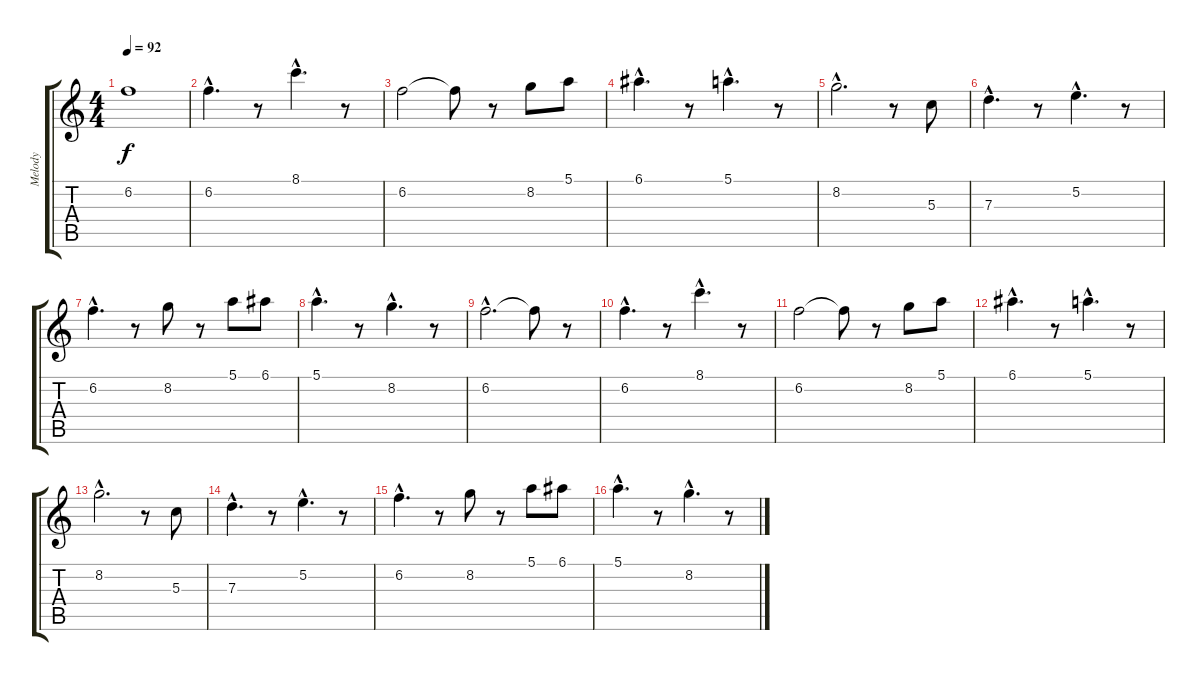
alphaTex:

\track ("Melody" "Melody") {instrument acousticguitarsteel}
\staff {score tabs}
\tuning (E4 B3 G3 D3 A2 E2) {hide}
\ts (4 4)
\tempo 92
\clef g2
\ks c
6.2.1{dy f} |
6.2{hac}.4{d} r.8 8.1{hac}.4{d} r.8 |
6.2.2 6.2{t}.8 r.8 8.2.8 5.1.8 |
6.1{hac}.4{d} r.8 5.1{hac}.4{d} r.8 |
8.2{hac}.2{d} r.8 5.3.8 |
7.3{hac}.4{d} r.8 5.2{hac}.4{d} r.8 |
6.2{hac}.4{d} r.8 8.2.8 r.8 5.1.8 6.1.8 |
5.1{hac}.4{d} r.8 8.2{hac}.4{d} r.8 |
6.2{hac}.2{d} 6.2{t}.8 r.8 |
6.2{hac}.4{d} r.8 8.1{hac}.4{d} r.8 |
6.2.2 6.2{t}.8 r.8 8.2.8 5.1.8 |
6.1{hac}.4{d} r.8 5.1{hac}.4{d} r.8 |
8.2{hac}.2{d} r.8 5.3.8 |
7.3{hac}.4{d} r.8 5.2{hac}.4{d} r.8 |
6.2{hac}.4{d} r.8 8.2.8 r.8 5.1.8 6.1.8 |
5.1{hac}.4{d} r.8 8.2{hac}.4{d} r.8
